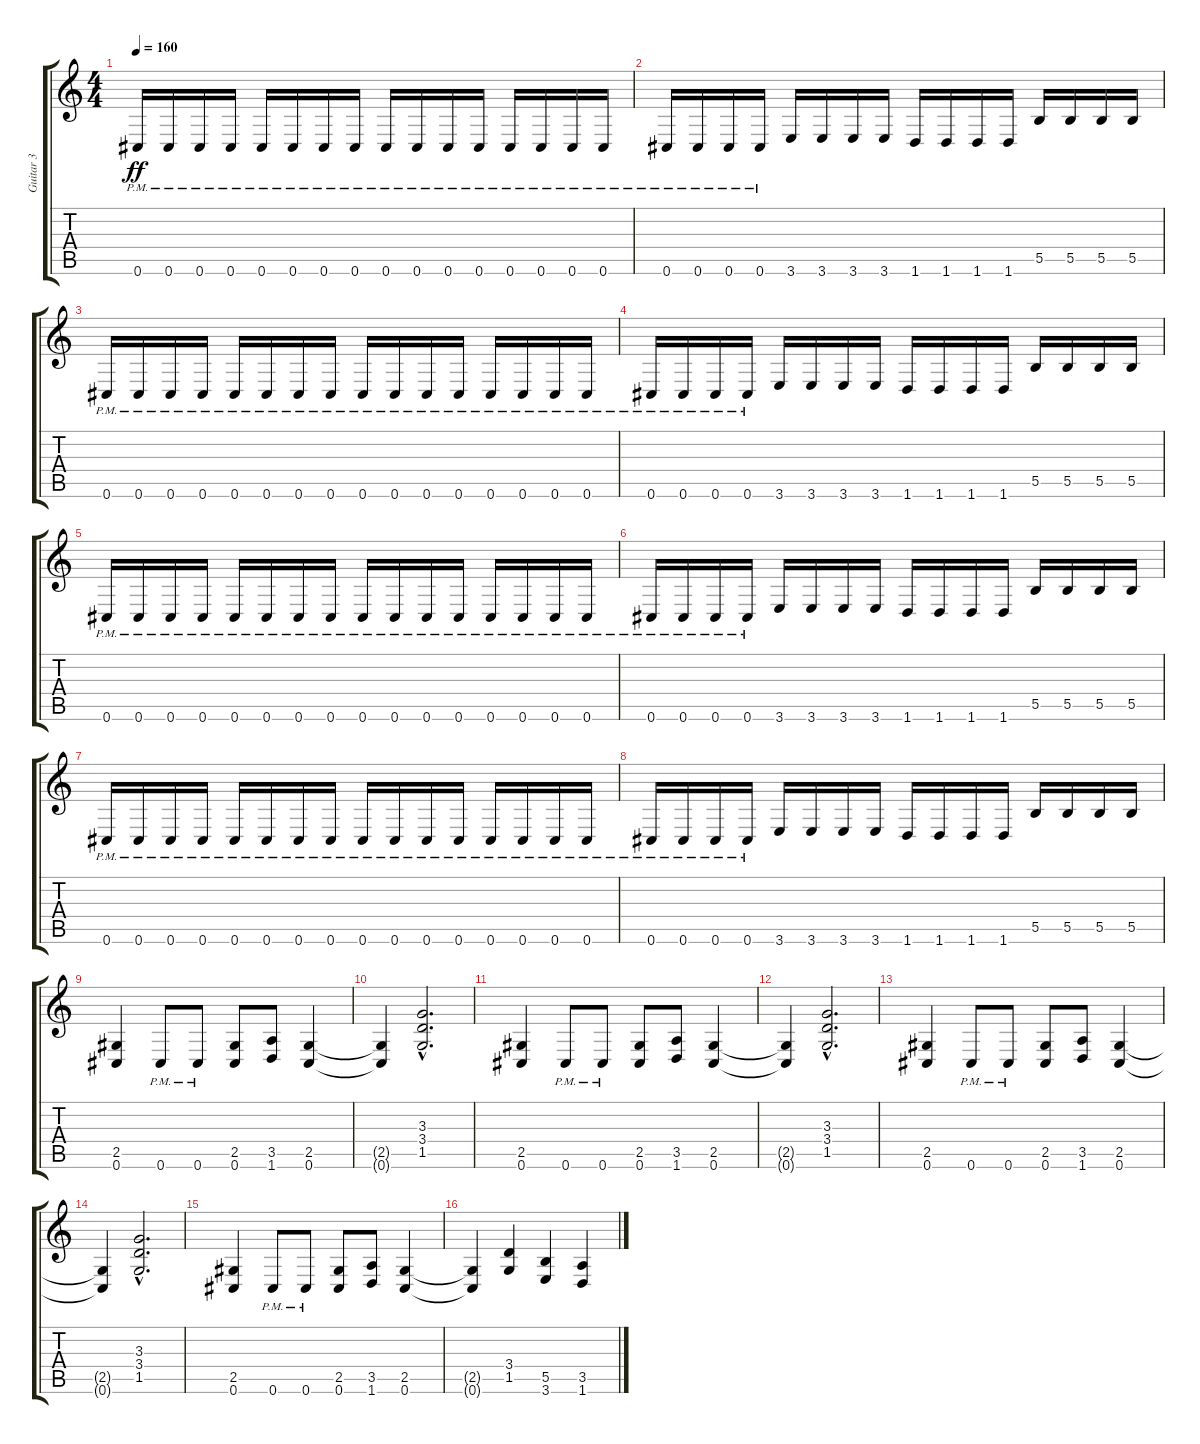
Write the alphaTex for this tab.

\track ("Guitar 3" "Guitar 3") {instrument distortionguitar}
\staff {score tabs}
\tuning (Db4 Ab3 E3 B2 Gb2 Db2) {hide}
\ts (4 4)
\tempo 160
\clef g2
\ks c
0.6{pm}.16{dy ff} 0.6{pm}.16 0.6{pm}.16 0.6{pm}.16 0.6{pm}.16 0.6{pm}.16 0.6{pm}.16 0.6{pm}.16 0.6{pm}.16 0.6{pm}.16 0.6{pm}.16 0.6{pm}.16 0.6{pm}.16 0.6{pm}.16 0.6{pm}.16 0.6{pm}.16 |
0.6{pm}.16 0.6{pm}.16 0.6{pm}.16 0.6{pm}.16 3.6.16 3.6.16 3.6.16 3.6.16 1.6.16 1.6.16 1.6.16 1.6.16 5.5.16 5.5.16 5.5.16 5.5.16 |
0.6{pm}.16 0.6{pm}.16 0.6{pm}.16 0.6{pm}.16 0.6{pm}.16 0.6{pm}.16 0.6{pm}.16 0.6{pm}.16 0.6{pm}.16 0.6{pm}.16 0.6{pm}.16 0.6{pm}.16 0.6{pm}.16 0.6{pm}.16 0.6{pm}.16 0.6{pm}.16 |
0.6{pm}.16 0.6{pm}.16 0.6{pm}.16 0.6{pm}.16 3.6.16 3.6.16 3.6.16 3.6.16 1.6.16 1.6.16 1.6.16 1.6.16 5.5.16 5.5.16 5.5.16 5.5.16 |
0.6{pm}.16 0.6{pm}.16 0.6{pm}.16 0.6{pm}.16 0.6{pm}.16 0.6{pm}.16 0.6{pm}.16 0.6{pm}.16 0.6{pm}.16 0.6{pm}.16 0.6{pm}.16 0.6{pm}.16 0.6{pm}.16 0.6{pm}.16 0.6{pm}.16 0.6{pm}.16 |
0.6{pm}.16 0.6{pm}.16 0.6{pm}.16 0.6{pm}.16 3.6.16 3.6.16 3.6.16 3.6.16 1.6.16 1.6.16 1.6.16 1.6.16 5.5.16 5.5.16 5.5.16 5.5.16 |
0.6{pm}.16 0.6{pm}.16 0.6{pm}.16 0.6{pm}.16 0.6{pm}.16 0.6{pm}.16 0.6{pm}.16 0.6{pm}.16 0.6{pm}.16 0.6{pm}.16 0.6{pm}.16 0.6{pm}.16 0.6{pm}.16 0.6{pm}.16 0.6{pm}.16 0.6{pm}.16 |
0.6{pm}.16 0.6{pm}.16 0.6{pm}.16 0.6{pm}.16 3.6.16 3.6.16 3.6.16 3.6.16 1.6.16 1.6.16 1.6.16 1.6.16 5.5.16 5.5.16 5.5.16 5.5.16 |
(2.5 0.6).4 0.6{pm}.8 0.6{pm}.8 (2.5 0.6).8 (3.5 1.6).8 (2.5 0.6).4 |
(2.5{t} 0.6{t}).4 (3.3{hac} 3.4{hac} 1.5{hac}).2{d} |
(2.5 0.6).4 0.6{pm}.8 0.6{pm}.8 (2.5 0.6).8 (3.5 1.6).8 (2.5 0.6).4 |
(2.5{t} 0.6{t}).4 (3.3{hac} 3.4{hac} 1.5{hac}).2{d} |
(2.5 0.6).4 0.6{pm}.8 0.6{pm}.8 (2.5 0.6).8 (3.5 1.6).8 (2.5 0.6).4 |
(2.5{t} 0.6{t}).4 (3.3{hac} 3.4{hac} 1.5{hac}).2{d} |
(2.5 0.6).4 0.6{pm}.8 0.6{pm}.8 (2.5 0.6).8 (3.5 1.6).8 (2.5 0.6).4 |
(2.5{t} 0.6{t}).4 (3.4 1.5).4 (5.5 3.6).4 (3.5 1.6).4
